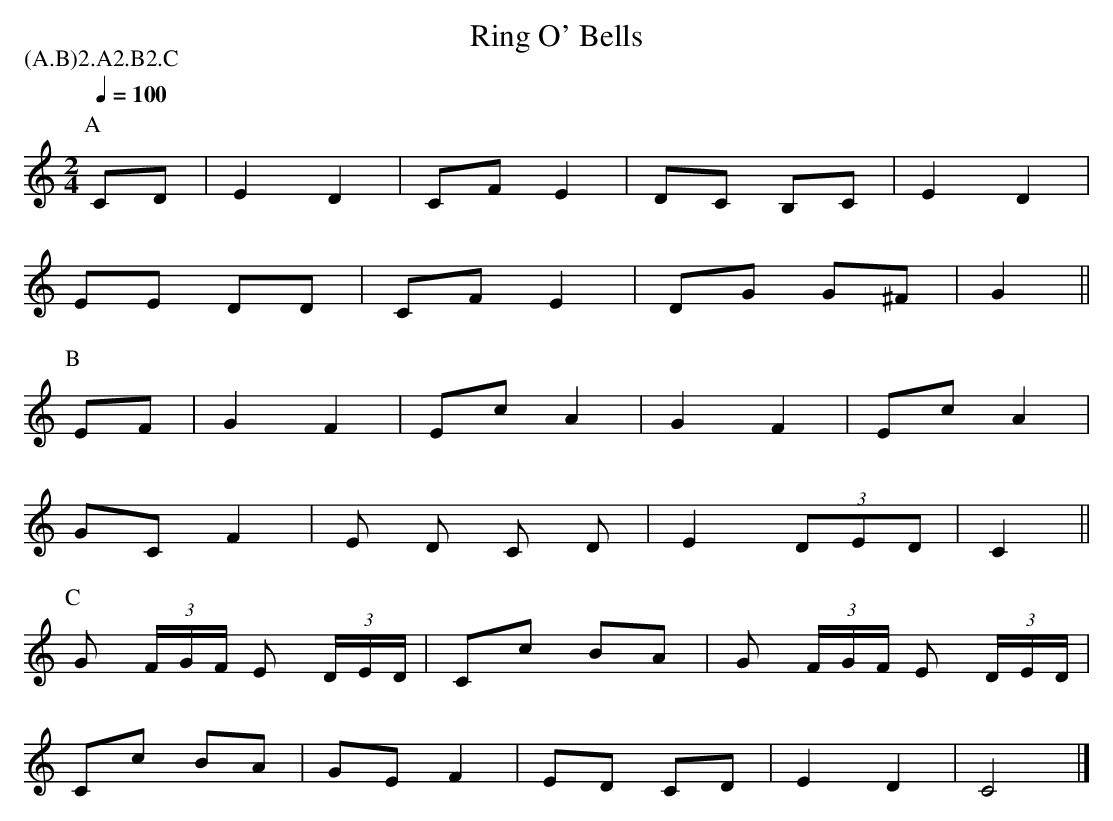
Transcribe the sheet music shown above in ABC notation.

X:1
T:Ring O' Bells
Q:1/4=100
M:2/4
L:1/8
P:(A.B)2.A2.B2.C
K:Cmaj clef=treble
P:A
CD |\
E2 D2 | CF E2 | DC B,C | E2 D2 |
EE DD | CF E2 | DG G^F | G2 ||
P:B
EF |\
G2 F2 | Ec A2 | G2 F2 | Ec A2 |
GC F2 | E D C D | E2 (3DED | C2 ||
P:C
G (3F/2G/2F/2 E (3D/2E/2D/2 |\
Cc BA | G (3F/2G/2F/2 E (3D/2E/2D/2 |
Cc BA | GE F2 | ED CD | E2 D2 | C4 |]
